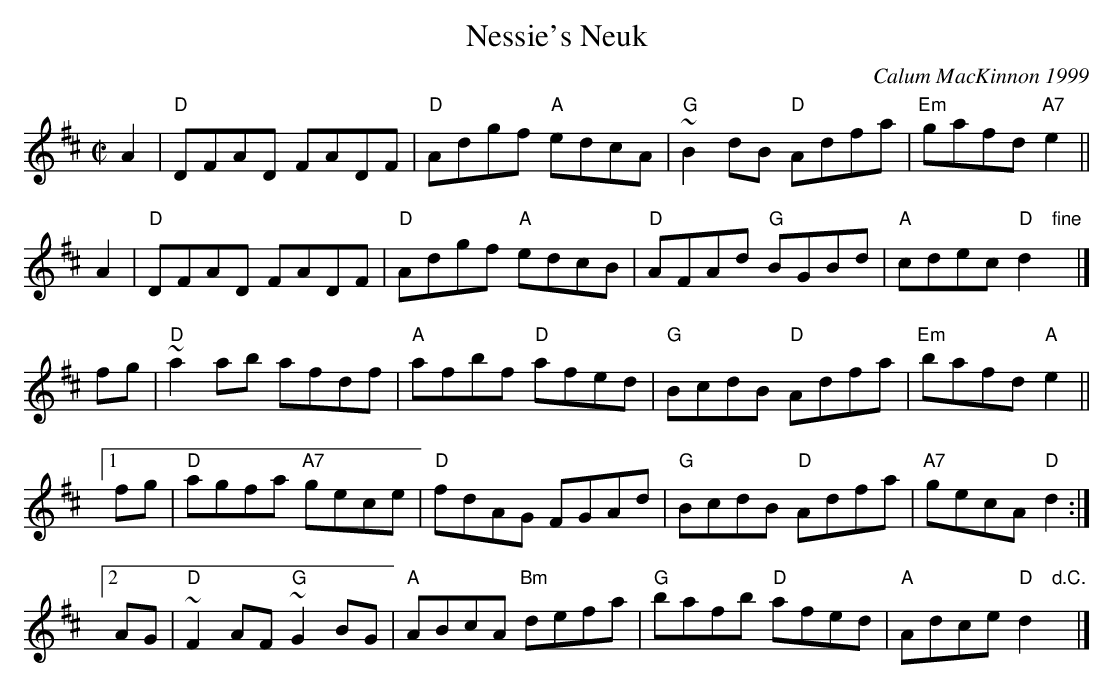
X:1
T: Nessie's Neuk
C: Calum MacKinnon 1999
M: C|
L: 1/8
K: D
A2 \
| "D"DFAD FADF | "D"Adgf "A"edcA | "G"~B2dB "D"Adfa | "Em"gafd "A7"e2 ||
A2 \
| "D"DFAD FADF | "D"Adgf "A"edcB | "D"AFAd "G"BGBd | "A"cdec "D"d2 "fine"y|]
fg \
| "D"~a2ab afdf | "A"afbf "D"afed | "G"BcdB "D"Adfa | "Em"bafd "A"e2 ||
[1 fg \
| "D"agfa "A7"gece | "D"fdAG FGAd | "G"BcdB "D"Adfa | "A7"gecA "D"d2 :|
[2 AG \
| "D"~F2AF "G"~G2BG | "A"ABcA "Bm"defa | "G"bafb "D"afed | "A"Adce "D"d2 "d.C."y|]
